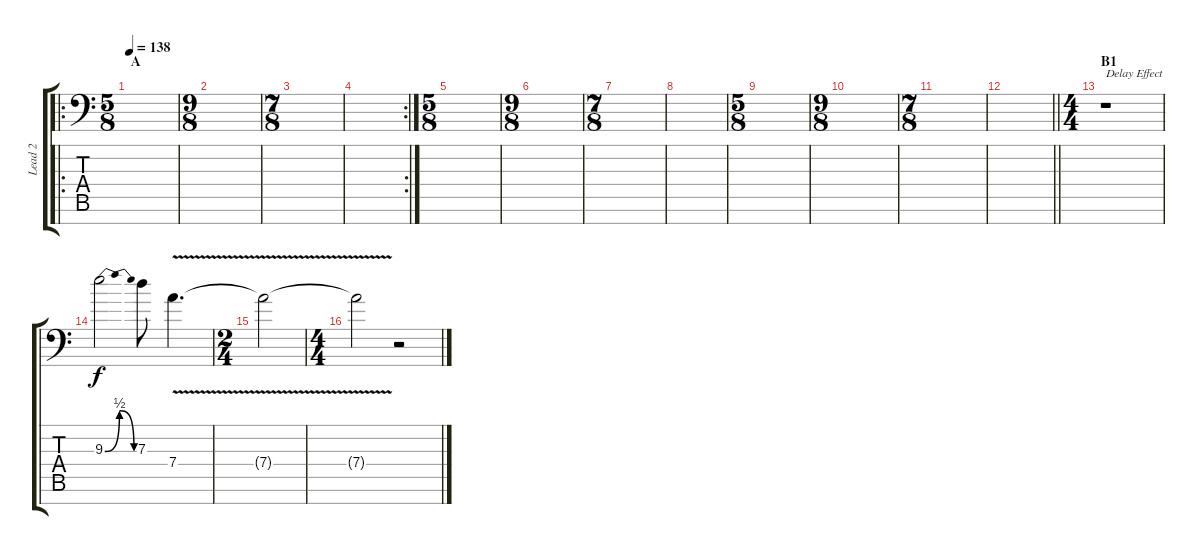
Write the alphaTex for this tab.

\track ("Lead 2" "Lead 2") {instrument distortionguitar}
\staff {score tabs}
\tuning (E4 B3 G3 D3 A2 E2 A1) {hide}
\ro
\ts (5 8)
\section ("" "A")
\tempo 138
\clef f4
\ks c
|
\ts (9 8)
|
\ts (7 8)
|
\rc 2
|
\ts (5 8)
|
\ts (9 8)
|
\ts (7 8)
|
|
\ts (5 8)
|
\ts (9 8)
|
\ts (7 8)
|
\barLineRight lightlight
|
\ts (4 4)
\section ("" "B1")
r.1{txt "Delay Effect" volume 9 balance 6} |
9.3{be (bendrelease 0 0 29 2 45 2 60 0)}.2 7.3.8 7.4{v}.4{d} |
\ts (2 4)
7.4{t}.2 |
\ts (4 4)
7.4{v t}.2 r.2
